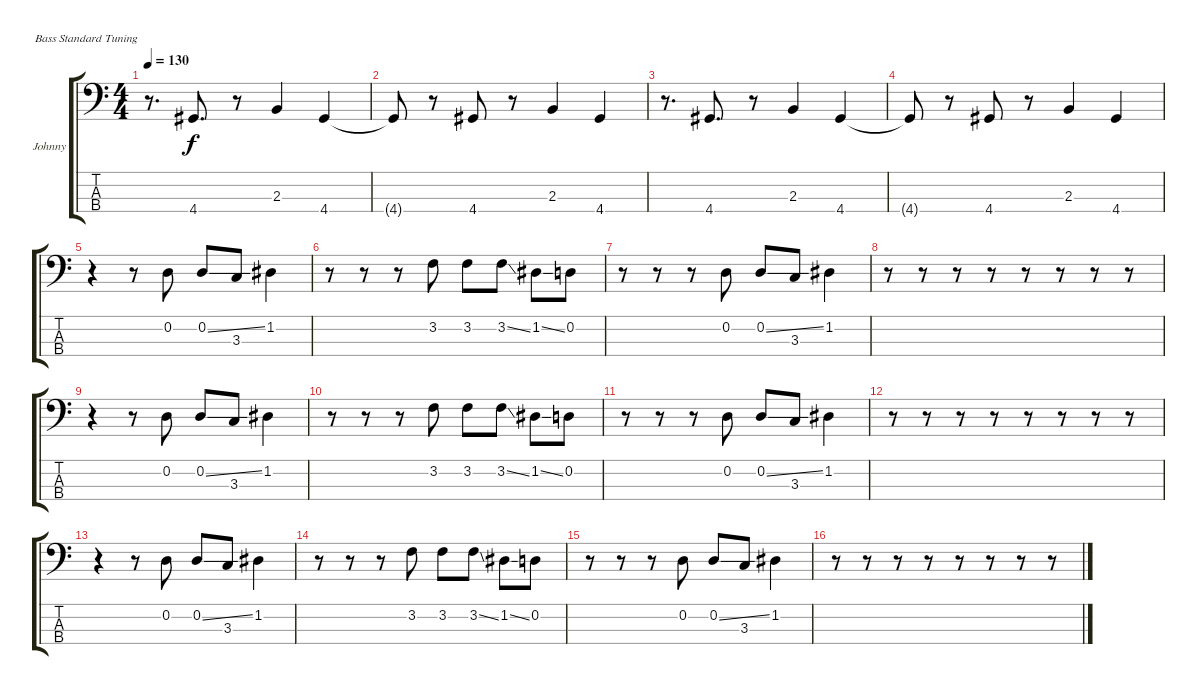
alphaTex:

\defaultSystemsLayout 4
\bracketExtendMode groupsimilarinstruments
\firstSystemTrackNameOrientation horizontal
\otherSystemsTrackNameOrientation horizontal
\track ("Johnny  Christ" "Johnny") {instrument electricbassfinger}
\staff {score tabs}
\tuning (G2 D2 A1 E1)
\ts (4 4)
\tempo 130
\clef f4
\ks c
r.8{d dy f} 4.4.8{d} r.8 2.3.4 4.4.4 |
4.4{t}.8 r.8 4.4.8 r.8 2.3.4 4.4.4 |
r.8{d} 4.4.8{d} r.8 2.3.4 4.4.4 |
4.4{t}.8 r.8 4.4.8 r.8 2.3.4 4.4.4 |
r.4 r.8 0.2.8 0.2{ss}.8 3.3.8 1.2.4 |
r.8 r.8 r.8 3.2.8 3.2.8 3.2{ss}.8 1.2{ss}.8 0.2.8 |
r.8 r.8 r.8 0.2.8 0.2{ss}.8 3.3.8 1.2.4 |
r.8 r.8 r.8 r.8 r.8 r.8 r.8 r.8 |
r.4 r.8 0.2.8 0.2{ss}.8 3.3.8 1.2.4 |
r.8 r.8 r.8 3.2.8 3.2.8 3.2{ss}.8 1.2{ss}.8 0.2.8 |
r.8 r.8 r.8 0.2.8 0.2{ss}.8 3.3.8 1.2.4 |
r.8 r.8 r.8 r.8 r.8 r.8 r.8 r.8 |
r.4 r.8 0.2.8 0.2{ss}.8 3.3.8 1.2.4 |
r.8 r.8 r.8 3.2.8 3.2.8 3.2{ss}.8 1.2{ss}.8 0.2.8 |
r.8 r.8 r.8 0.2.8 0.2{ss}.8 3.3.8 1.2.4 |
r.8 r.8 r.8 r.8 r.8 r.8 r.8 r.8
